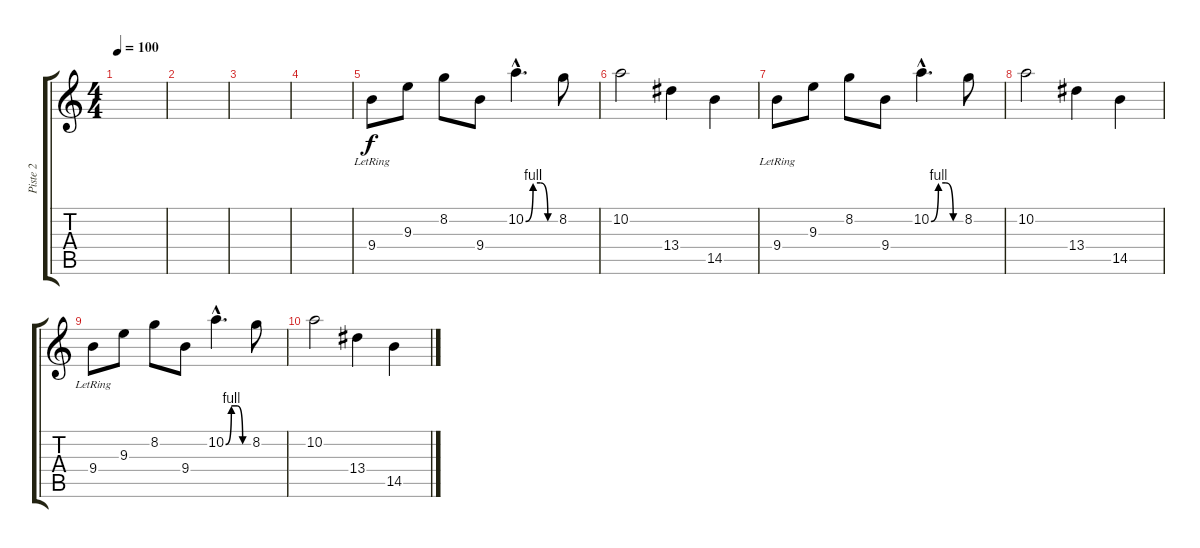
\track ("Piste 2" "Piste 2") {instrument distortionguitar}
\staff {score tabs}
\tuning (E4 B3 G3 D3 A2 E2) {hide}
\ts (4 4)
\tempo 100
\clef g2
\ks c
|
|
|
|
9.4{lr}.8 9.3.8 8.2.8 9.4.8 10.2{be (custom 0 0 15 4 30 4 45 0 60 0) hac}.4{d} 8.2.8 |
10.2.2 13.4.4 14.5.4 |
9.4{lr}.8 9.3.8 8.2.8 9.4.8 10.2{be (custom 0 0 15 4 30 4 45 0 60 0) hac}.4{d} 8.2.8 |
10.2.2 13.4.4 14.5.4 |
9.4{lr}.8 9.3.8 8.2.8 9.4.8 10.2{be (custom 0 0 15 4 30 4 45 0 60 0) hac}.4{d} 8.2.8 |
10.2.2 13.4.4 14.5.4
